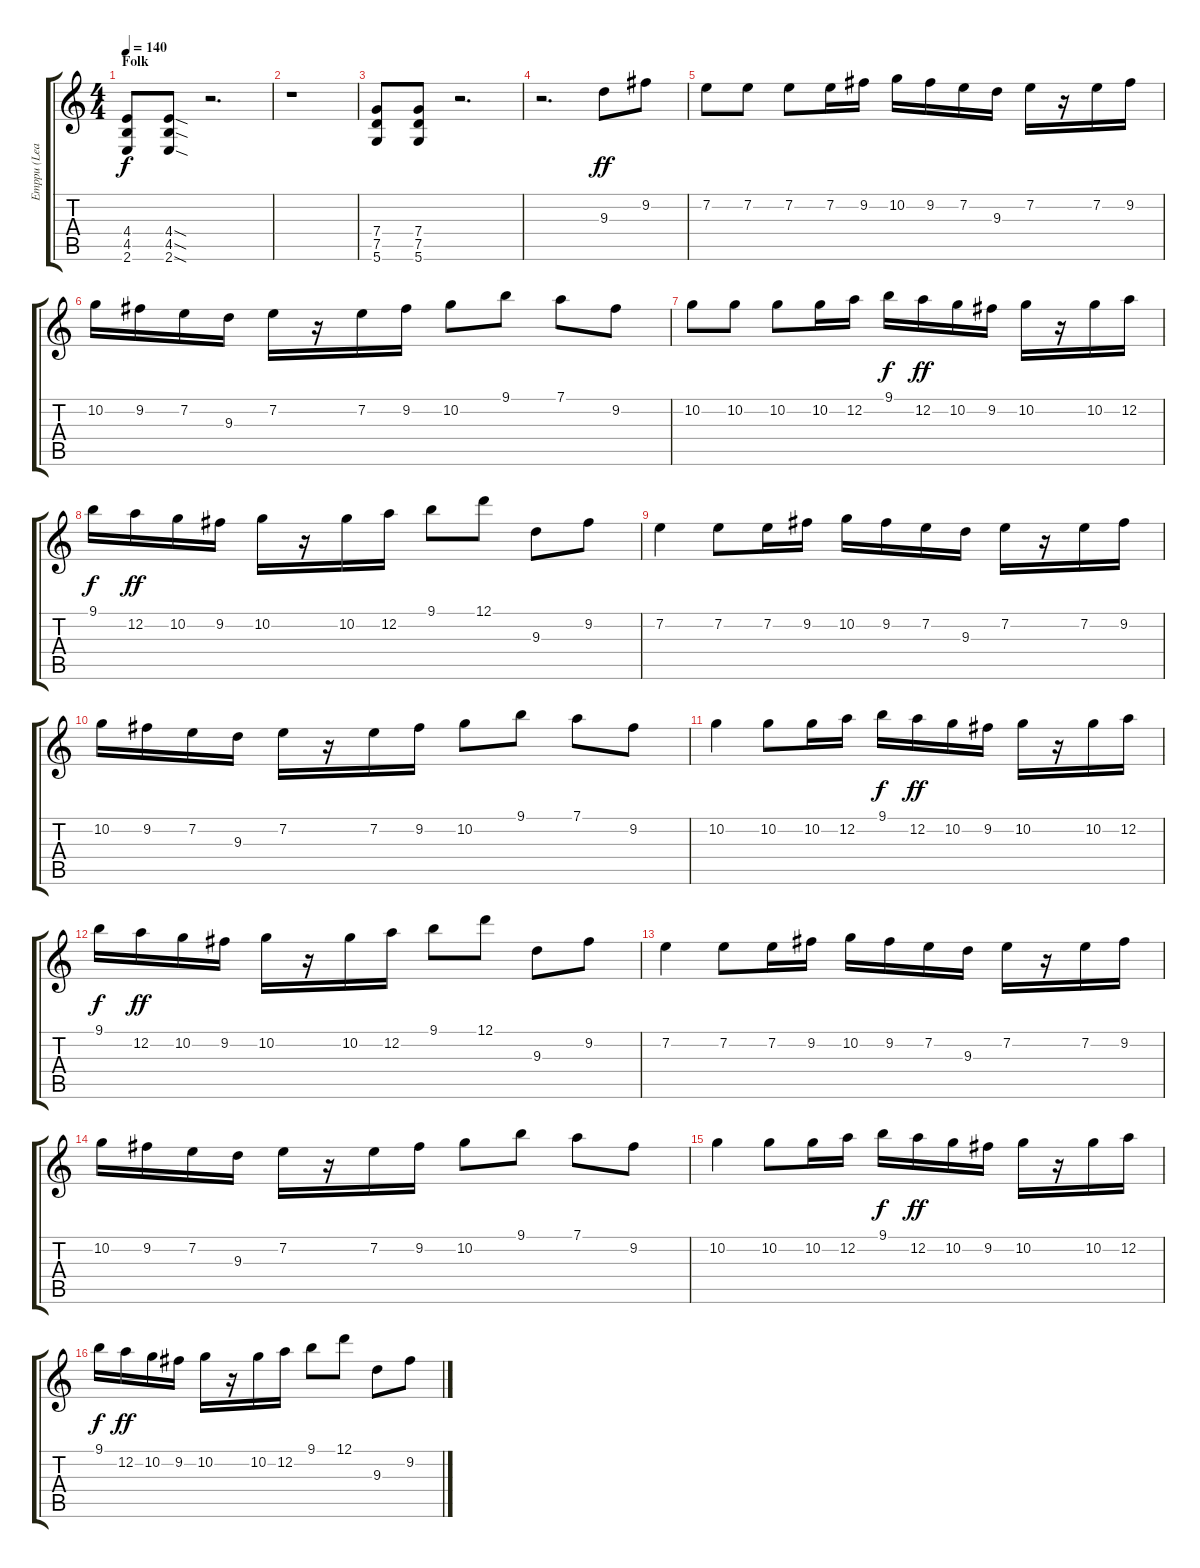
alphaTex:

\track ("Emppu (Lead)" "Emppu (Lea") {instrument distortionguitar}
\staff {score tabs}
\tuning (D4 A3 F3 C3 G2 D2) {hide}
\ts (4 4)
\section ("" "Folk")
\tempo 140
\clef g2
\ks aminor
(4.4 4.5 2.6).8{dy f} (4.4{sod} 4.5{sod} 2.6{sod}).8 r.2{d} |
r.1 |
(7.4 7.5 5.6).8 (7.4 7.5 5.6).8 r.2{d} |
r.2{d} 9.3.8{dy ff} 9.2.8 |
7.2.8 7.2.8 7.2.8 7.2.16 9.2.16 10.2.16 9.2.16 7.2.16 9.3.16 7.2.16 r.16 7.2.16 9.2.16 |
10.2.16 9.2.16 7.2.16 9.3.16 7.2.16 r.16 7.2.16 9.2.16 10.2.8 9.1.8 7.1.8 9.2.8 |
10.2.8 10.2.8 10.2.8 10.2.16 12.2.16 9.1.16{dy f} 12.2.16{dy ff} 10.2.16 9.2.16 10.2.16 r.16 10.2.16 12.2.16 |
9.1.16{dy f} 12.2.16{dy ff} 10.2.16 9.2.16 10.2.16 r.16 10.2.16 12.2.16 9.1.8 12.1.8 9.3.8 9.2.8 |
7.2.4 7.2.8 7.2.16 9.2.16 10.2.16 9.2.16 7.2.16 9.3.16 7.2.16 r.16 7.2.16 9.2.16 |
10.2.16 9.2.16 7.2.16 9.3.16 7.2.16 r.16 7.2.16 9.2.16 10.2.8 9.1.8 7.1.8 9.2.8 |
10.2.4 10.2.8 10.2.16 12.2.16 9.1.16{dy f} 12.2.16{dy ff} 10.2.16 9.2.16 10.2.16 r.16 10.2.16 12.2.16 |
9.1.16{dy f} 12.2.16{dy ff} 10.2.16 9.2.16 10.2.16 r.16 10.2.16 12.2.16 9.1.8 12.1.8 9.3.8 9.2.8 |
7.2.4 7.2.8 7.2.16 9.2.16 10.2.16 9.2.16 7.2.16 9.3.16 7.2.16 r.16 7.2.16 9.2.16 |
10.2.16 9.2.16 7.2.16 9.3.16 7.2.16 r.16 7.2.16 9.2.16 10.2.8 9.1.8 7.1.8 9.2.8 |
10.2.4 10.2.8 10.2.16 12.2.16 9.1.16{dy f} 12.2.16{dy ff} 10.2.16 9.2.16 10.2.16 r.16 10.2.16 12.2.16 |
9.1.16{dy f} 12.2.16{dy ff} 10.2.16 9.2.16 10.2.16 r.16 10.2.16 12.2.16 9.1.8 12.1.8 9.3.8 9.2{ss}.8
